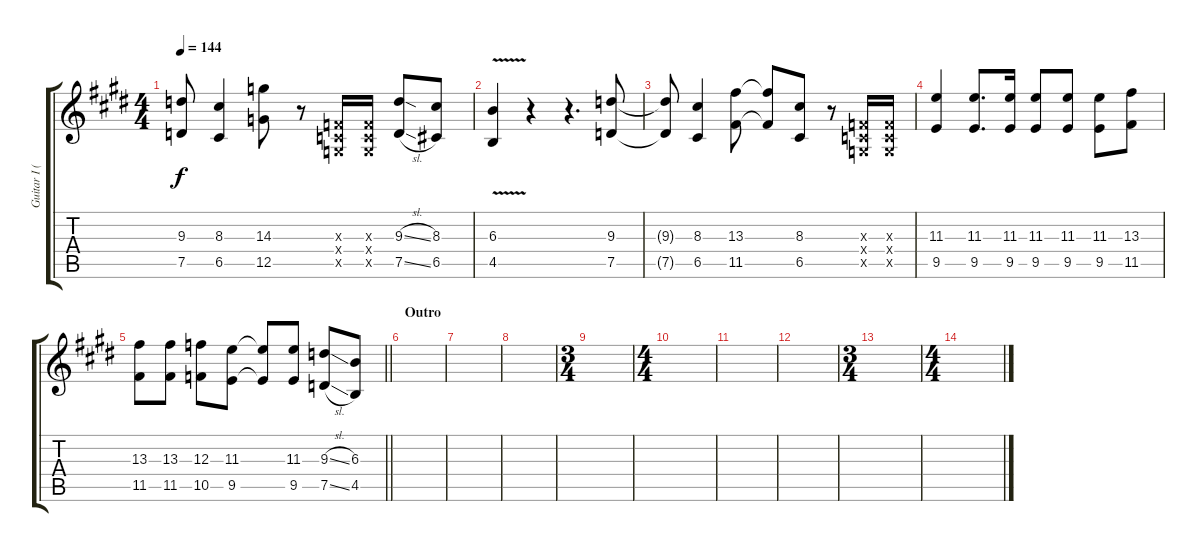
\track ("Guitar I (middle)" "Guitar I (") {instrument overdrivenguitar}
\staff {score tabs}
\tuning (D4 A3 F3 C3 G2 D2) {hide}
\ts (4 4)
\tempo 144
\clef g2
\ks c#minor
(9.3{t} 7.5{t}).8{dy f} (8.3 6.5).4 (14.3 12.5).8 r.8 (0.3{x} 0.4{x} 0.5{x}).16 (0.3{x} 0.4{x} 0.5{x}).16 (9.3{sl} 7.5{sl}).8 (8.3 6.5).8 |
(6.3{v} 4.5{v}).4 r.4 r.4{d} (9.3 7.5).8 |
(9.3{t} 7.5{t}).8 (8.3 6.5).4 (13.3 11.5).8 (13.3{t} 11.5{t}).8 (8.3 6.5).8 r.8 (0.3{x} 0.4{x} 0.5{x}).16 (0.3{x} 0.4{x} 0.5{x}).16 |
(11.3 9.5).4 (11.3 9.5).8{d} (11.3 9.5).16 (11.3 9.5).8 (11.3 9.5).8 (11.3 9.5).8 (13.3 11.5).8 |
\barLineRight lightlight
(13.3 11.5).8 (13.3 11.5).8 (12.3 10.5).8 (11.3 9.5).8 (11.3{t} 9.5{t}).8 (11.3 9.5).8 (9.3{sl} 7.5{sl}).8 (6.3 4.5).8 |
\section ("" "Outro")
|
|
|
\ts (3 4)
|
\ts (4 4)
|
|
|
\ts (3 4)
|
\ts (4 4)
